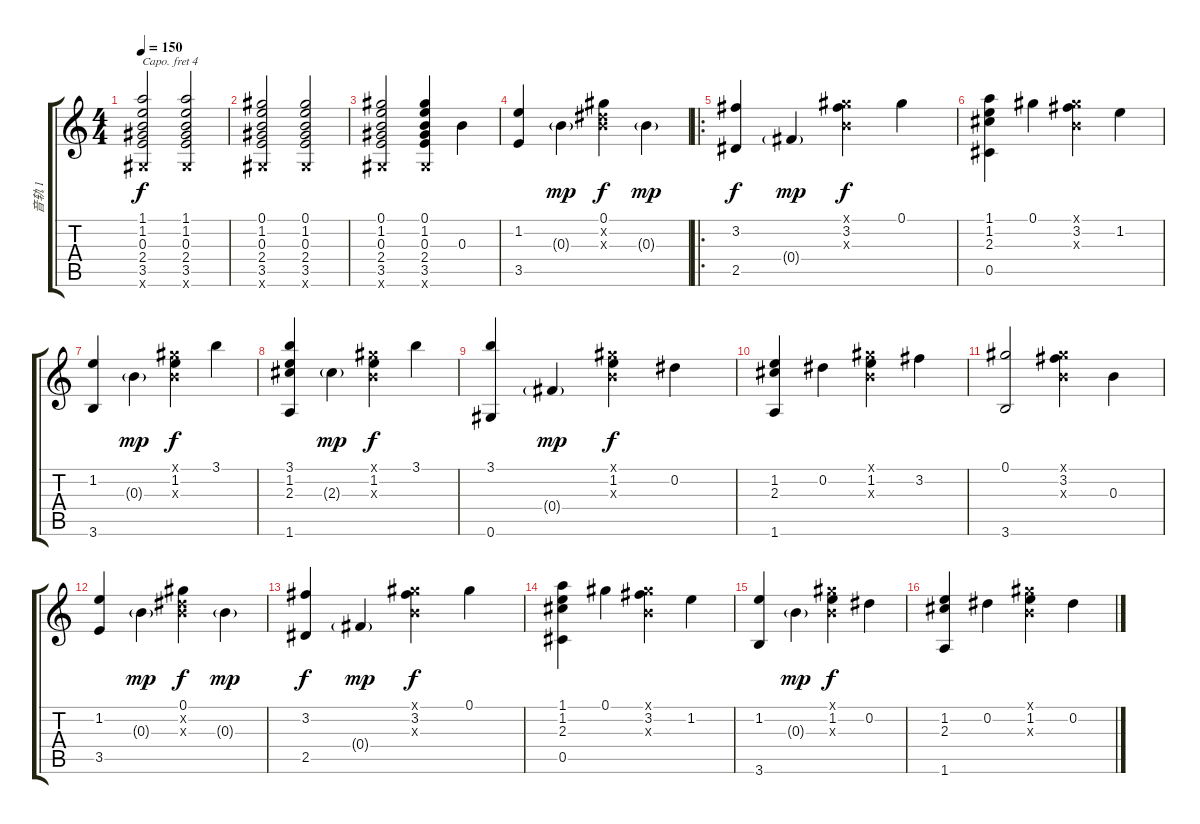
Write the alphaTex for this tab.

\track ("音轨 1" "音轨 1") {instrument acousticguitarsteel}
\staff {score tabs}
\capo 4
\tuning (E4 B3 G3 D3 A2 E2) {hide}
\ts (4 4)
\tempo 150
\clef g2
\ks c
(1.1 1.2 0.3 2.4 3.5 0.6{x}).2{dy f} (1.1 1.2 0.3 2.4 3.5 0.6{x}).2 |
(0.1 1.2 0.3 2.4 3.5 0.6{x}).2 (0.1 1.2 0.3 2.4 3.5 0.6{x}).2 |
(0.1 1.2 0.3 2.4 3.5 0.6{x}).2 (0.1 1.2 0.3 2.4 3.5 0.6{x}).4 0.3.4 |
(1.2 3.5).4 0.3{g}.4{dy mp} (0.1 0.2{x} 0.3{x}).4{dy f} 0.3{g}.4{dy mp} |
\ro
(3.2 2.5).4{dy f} 0.4{g}.4{dy mp} (0.1{x} 3.2 0.3{x}).4{dy f} 0.1.4 |
(1.1 1.2 2.3 0.5).4 0.1.4 (0.1{x} 3.2 0.3{x}).4 1.2.4 |
(1.2 3.6).4 0.3{g}.4{dy mp} (0.1{x} 1.2 0.3{x}).4{dy f} 3.1.4 |
(3.1 1.2 2.3 1.6).4 2.3{g}.4{dy mp} (0.1{x} 1.2 0.3{x}).4{dy f} 3.1.4 |
(3.1 0.6).4 0.4{g}.4{dy mp} (0.1{x} 1.2 0.3{x}).4{dy f} 0.2.4 |
(1.2 2.3 1.6).4 0.2.4 (0.1{x} 1.2 0.3{x}).4 3.2.4 |
(0.1 3.6).2 (0.1{x} 3.2 0.3{x}).4 0.3.4 |
(1.2 3.5).4 0.3{g}.4{dy mp} (0.1 0.2{x} 0.3{x}).4{dy f} 0.3{g}.4{dy mp} |
(3.2 2.5).4{dy f} 0.4{g}.4{dy mp} (0.1{x} 3.2 0.3{x}).4{dy f} 0.1.4 |
(1.1 1.2 2.3 0.5).4 0.1.4 (0.1{x} 3.2 0.3{x}).4 1.2.4 |
(1.2 3.6).4 0.3{g}.4{dy mp} (0.1{x} 1.2 0.3{x}).4{dy f} 0.2.4 |
(1.2 2.3 1.6).4 0.2.4 (0.1{x} 1.2 0.3{x}).4 0.2.4
